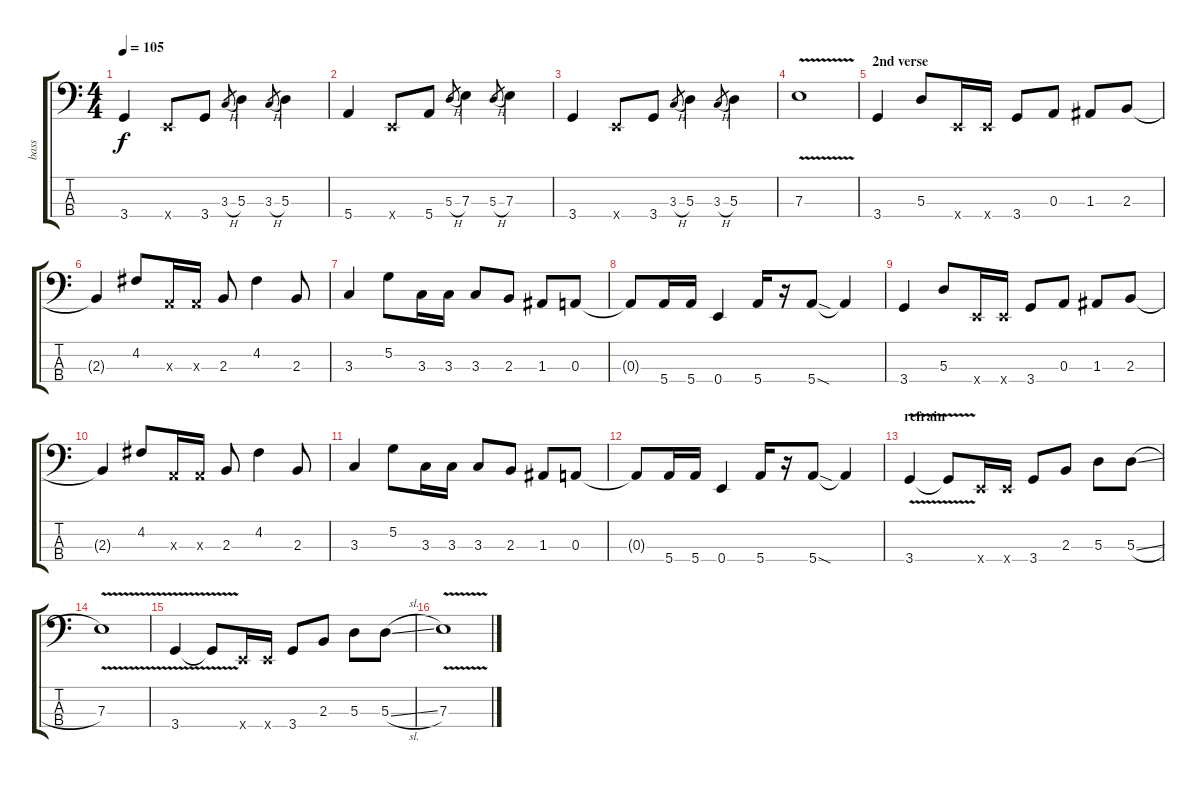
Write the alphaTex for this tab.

\track ("bass" "bass") {instrument acousticbass}
\staff {score tabs}
\tuning (G2 D2 A1 E1) {hide}
\ts (4 4)
\tempo 105
\clef f4
\ks c
3.4.4{dy f} 0.4{x}.8 3.4.8 3.3{h}.8{gr} 5.3.4 3.3{h}.8{gr} 5.3.4 |
5.4.4 0.4{x}.8 5.4.8 5.3{h}.8{gr} 7.3.4 5.3{h}.8{gr} 7.3.4 |
3.4.4 0.4{x}.8 3.4.8 3.3{h}.8{gr} 5.3.4 3.3{h}.8{gr} 5.3.4 |
7.3{v}.1 |
\section ("" "2nd verse")
3.4.4 5.3.8 0.4{x}.16 0.4{x}.16 3.4.8 0.3.8 1.3.8 2.3.8 |
2.3{t}.4 4.2.8 0.3{x}.16 0.3{x}.16 2.3.8 4.2.4 2.3.8 |
3.3.4 5.2.8 3.3.16 3.3.16 3.3.8 2.3.8 1.3.8 0.3.8 |
0.3{t}.8 5.4.16 5.4.16 0.4.4 5.4.16 r.16 5.4{sod}.8 5.4{t}.4 |
3.4.4 5.3.8 0.4{x}.16 0.4{x}.16 3.4.8 0.3.8 1.3.8 2.3.8 |
2.3{t}.4 4.2.8 0.3{x}.16 0.3{x}.16 2.3.8 4.2.4 2.3.8 |
3.3.4 5.2.8 3.3.16 3.3.16 3.3.8 2.3.8 1.3.8 0.3.8 |
0.3{t}.8 5.4.16 5.4.16 0.4.4 5.4.16 r.16 5.4{sod}.8 5.4{t}.4 |
\section ("" "refrain")
3.4{v}.4 3.4{t}.8 0.4{x}.16 0.4{x}.16 3.4.8 2.3.8 5.3.8 5.3{sl}.8 |
7.3{v}.1 |
3.4{v}.4 3.4{t}.8 0.4{x}.16 0.4{x}.16 3.4.8 2.3.8 5.3.8 5.3{sl}.8 |
7.3{v}.1
